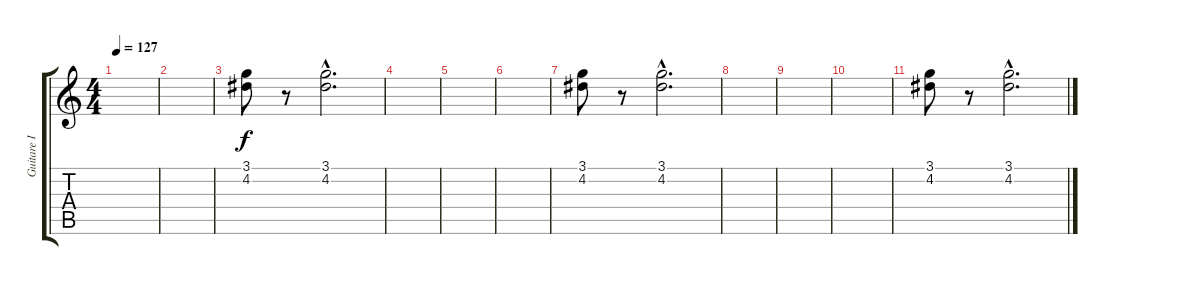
\track ("Guitare I" "Guitare I") {instrument electricguitarjazz}
\staff {score tabs}
\tuning (E4 B3 G3 D3 A2 E2) {hide}
\ts (4 4)
\tempo 127
\clef g2
\ks c
|
|
(3.1 4.2).8{instrument electricpiano1} r.8 (3.1{hac} 4.2{hac}).2{d} |
|
|
|
(3.1 4.2).8{instrument electricpiano1} r.8 (3.1{hac} 4.2{hac}).2{d} |
|
|
|
(3.1 4.2).8{instrument electricpiano1} r.8 (3.1{hac} 4.2{hac}).2{d}
